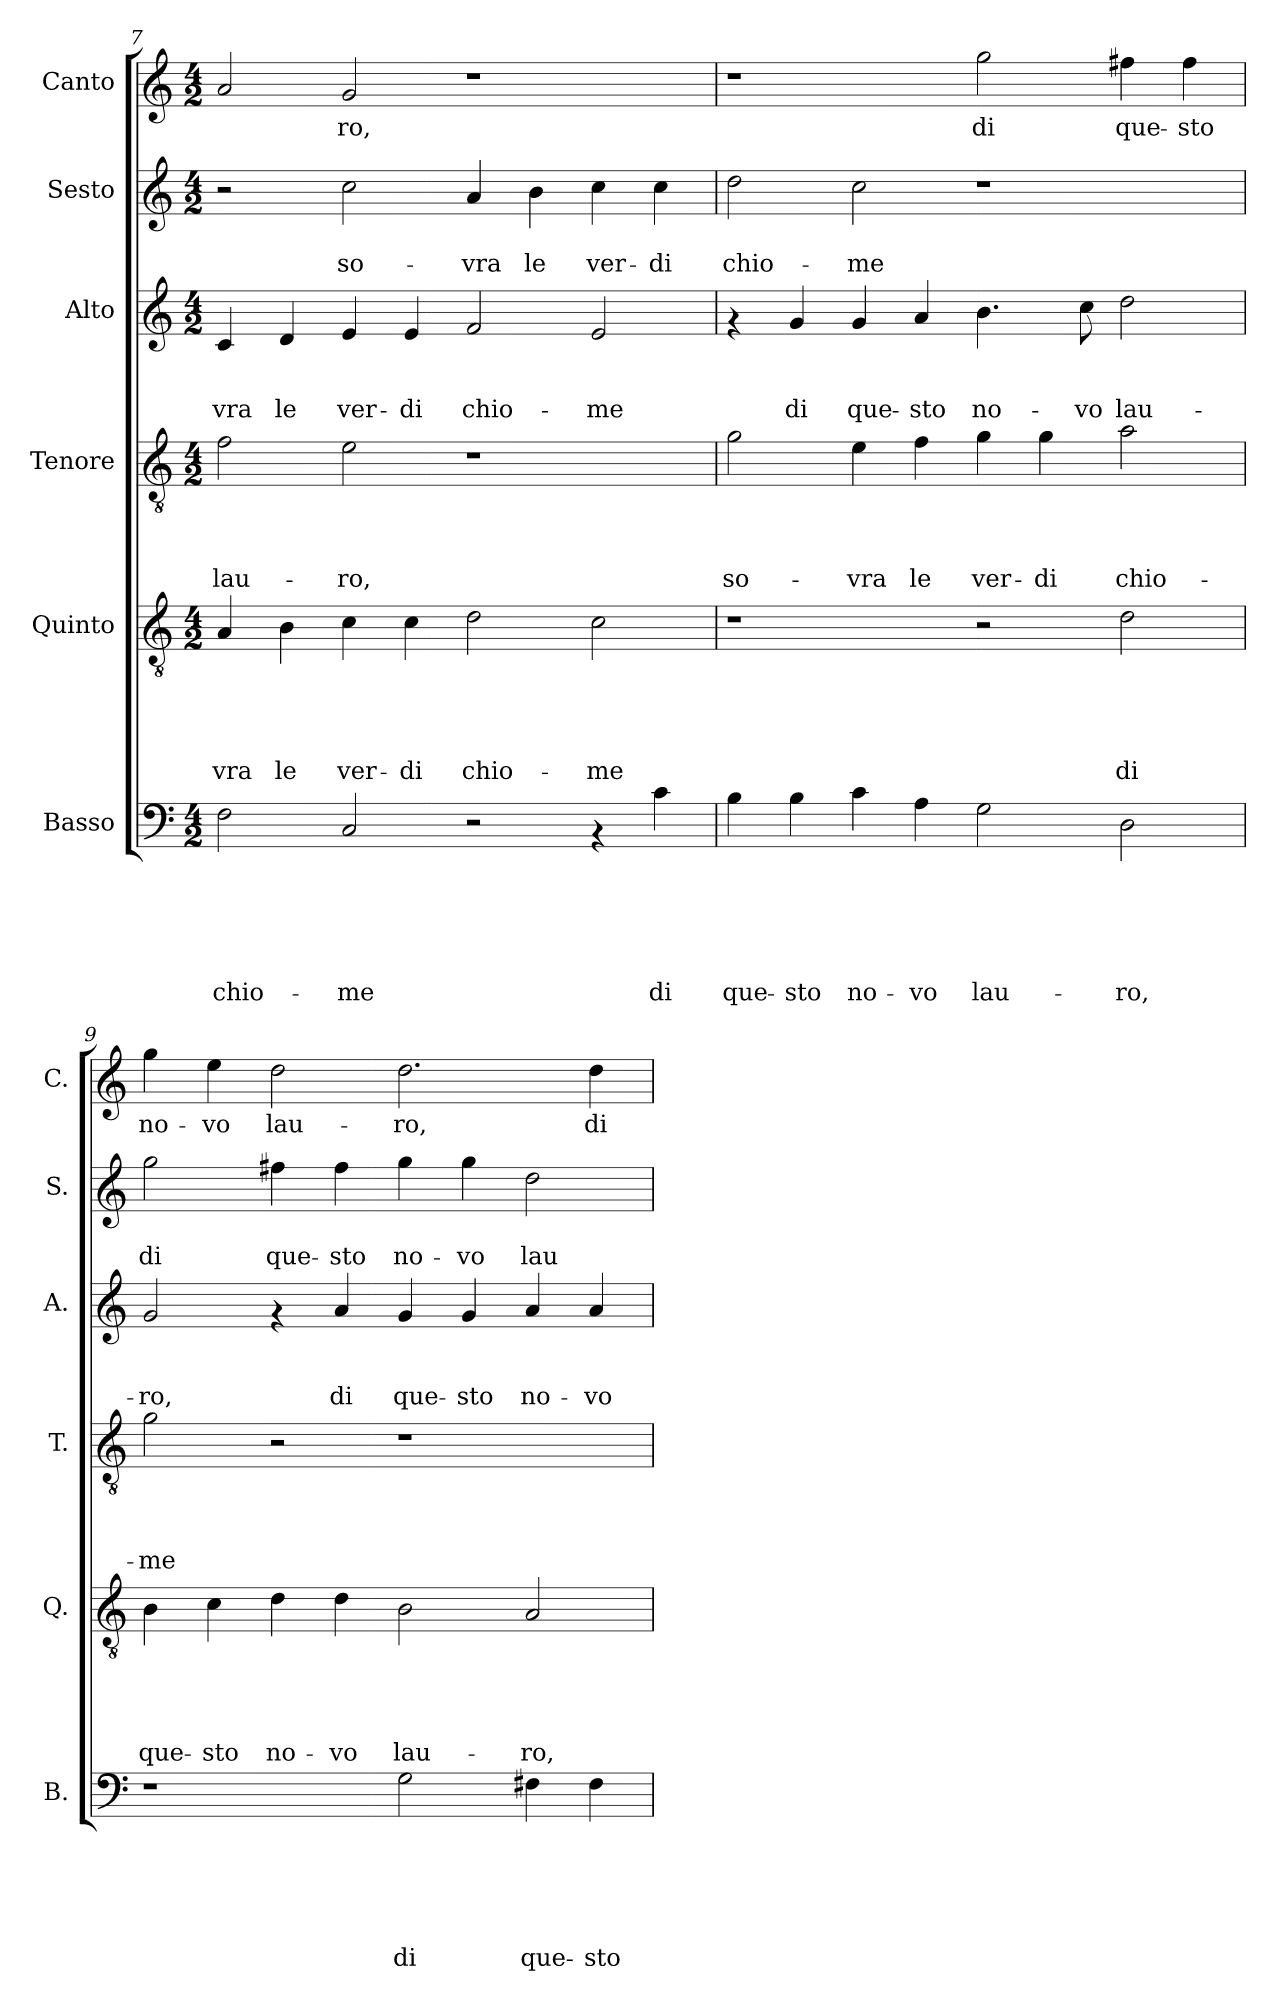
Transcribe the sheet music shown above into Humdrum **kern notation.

**kern	**text	**text	**text	**text	**text	**text	**kern	**text	**text	**text	**text	**text	**kern	**text	**text	**text	**text	**kern	**text	**text	**text	**kern	**text	**text	**kern	**text
*part6	*part6	*part6	*part6	*part6	*part6	*part6	*part5	*part5	*part5	*part5	*part5	*part5	*part4	*part4	*part4	*part4	*part4	*part3	*part3	*part3	*part3	*part2	*part2	*part2	*part1	*part1
*staff6	*staff6	*staff6	*staff6	*staff6	*staff6	*staff6	*staff5	*staff5	*staff5	*staff5	*staff5	*staff5	*staff4	*staff4	*staff4	*staff4	*staff4	*staff3	*staff3	*staff3	*staff3	*staff2	*staff2	*staff2	*staff1	*staff1
*I"Basso	*	*	*	*	*	*	*I"Quinto	*	*	*	*	*	*I"Tenore	*	*	*	*	*I"Alto	*	*	*	*I"Sesto	*	*	*I"Canto	*
*I'B.	*	*	*	*	*	*	*I'Q.	*	*	*	*	*	*I'T.	*	*	*	*	*I'A.	*	*	*	*I'S.	*	*	*I'C.	*
*clefF4	*	*	*	*	*	*	*clefGv2	*	*	*	*	*	*clefGv2	*	*	*	*	*clefG2	*	*	*	*clefG2	*	*	*clefG2	*
*k[]	*	*	*	*	*	*	*k[]	*	*	*	*	*	*k[]	*	*	*	*	*k[]	*	*	*	*k[]	*	*	*k[]	*
*C:	*	*	*	*	*	*	*C:	*	*	*	*	*	*C:	*	*	*	*	*C:	*	*	*	*C:	*	*	*C:	*
*M4/2	*	*	*	*	*	*	*M4/2	*	*	*	*	*	*M4/2	*	*	*	*	*M4/2	*	*	*	*M4/2	*	*	*M4/2	*
=7	=7	=7	=7	=7	=7	=7	=7	=7	=7	=7	=7	=7	=7	=7	=7	=7	=7	=7	=7	=7	=7	=7	=7	=7	=7	=7
!	!	!	!	!	!	!LO:LY:b	!	!	!	!	!	!LO:LY:b	!	!	!	!	!LO:LY:b	!	!	!	!LO:LY:b	!	!	!	!	!
2F\	.	.	.	.	.	chio-	4A/	.	.	.	.	-vra	2f\	.	.	.	lau-	4c/	.	.	-vra	2r	.	.	2a/	.
!	!	!	!	!	!	!	!	!	!	!	!	!LO:LY:b	!	!	!	!	!	!	!	!	!LO:LY:b	!	!	!	!	!
.	.	.	.	.	.	.	4B\	.	.	.	.	le	.	.	.	.	.	4d/	.	.	le	.	.	.	.	.
!	!	!	!	!	!	!LO:LY:b	!	!	!	!	!	!LO:LY:b	!	!	!	!	!LO:LY:b	!	!	!	!LO:LY:b	!	!	!LO:LY:b	!	!LO:LY:b
2C/	.	.	.	.	.	-me	4c\	.	.	.	.	ver-	2e\	.	.	.	-ro,	4e/	.	.	ver-	2cc\	.	so-	2g/	-ro,
!	!	!	!	!	!	!	!	!	!	!	!	!LO:LY:b	!	!	!	!	!	!	!	!	!LO:LY:b	!	!	!	!	!
.	.	.	.	.	.	.	4c\	.	.	.	.	-di	.	.	.	.	.	4e/	.	.	-di	.	.	.	.	.
!	!	!	!	!	!	!	!	!	!	!	!	!LO:LY:b	!	!	!	!	!	!	!	!	!LO:LY:b	!	!	!LO:LY:b	!	!
2r	.	.	.	.	.	.	2d\	.	.	.	.	chio-	1r	.	.	.	.	2f/	.	.	chio-	4a/	.	-vra	1r	.
!	!	!	!	!	!	!	!	!	!	!	!	!	!	!	!	!	!	!	!	!	!	!	!	!LO:LY:b	!	!
.	.	.	.	.	.	.	.	.	.	.	.	.	.	.	.	.	.	.	.	.	.	4b\	.	le	.	.
!	!	!	!	!	!	!	!	!	!	!	!	!LO:LY:b	!	!	!	!	!	!	!	!	!LO:LY:b	!	!	!LO:LY:b	!	!
4rAA	.	.	.	.	.	.	2c\	.	.	.	.	-me	.	.	.	.	.	2e/	.	.	-me	4cc\	.	ver-	.	.
!	!	!	!	!	!	!LO:LY:b	!	!	!	!	!	!	!	!	!	!	!	!	!	!	!	!	!	!LO:LY:b	!	!
4c\	.	.	.	.	.	di	.	.	.	.	.	.	.	.	.	.	.	.	.	.	.	4cc\	.	-di	.	.
!!LO:PB:g=z
=8	=8	=8	=8	=8	=8	=8	=8	=8	=8	=8	=8	=8	=8	=8	=8	=8	=8	=8	=8	=8	=8	=8	=8	=8	=8	=8
!	!	!	!	!	!	!LO:LY:b	!	!	!	!	!	!	!	!	!	!	!LO:LY:b	!	!	!	!	!	!	!LO:LY:b	!	!
4B\	.	.	.	.	.	que-	1r	.	.	.	.	.	2g\	.	.	.	so-	4rf	.	.	.	2dd\	.	chio-	1r	.
!	!	!	!	!	!	!LO:LY:b	!	!	!	!	!	!	!	!	!	!	!	!	!	!	!LO:LY:b	!	!	!	!	!
4B\	.	.	.	.	.	-sto	.	.	.	.	.	.	.	.	.	.	.	4g/	.	.	di	.	.	.	.	.
!	!	!	!	!	!	!LO:LY:b	!	!	!	!	!	!	!	!	!	!	!LO:LY:b	!	!	!	!LO:LY:b	!	!	!LO:LY:b	!	!
4c\	.	.	.	.	.	no-	.	.	.	.	.	.	4e\	.	.	.	-vra	4g/	.	.	que-	2cc\	.	-me	.	.
!	!	!	!	!	!	!LO:LY:b	!	!	!	!	!	!	!	!	!	!	!LO:LY:b	!	!	!	!LO:LY:b	!	!	!	!	!
4A\	.	.	.	.	.	-vo	.	.	.	.	.	.	4f\	.	.	.	le	4a/	.	.	-sto	.	.	.	.	.
!	!	!	!	!	!	!LO:LY:b	!	!	!	!	!	!	!	!	!	!	!LO:LY:b	!	!	!	!LO:LY:b	!	!	!	!	!LO:LY:b
2G\	.	.	.	.	.	lau-	2r	.	.	.	.	.	4g\	.	.	.	ver-	4.b\	.	.	no-	1r	.	.	2gg\	di
!	!	!	!	!	!	!	!	!	!	!	!	!	!	!	!	!	!LO:LY:b	!	!	!	!	!	!	!	!	!
.	.	.	.	.	.	.	.	.	.	.	.	.	4g\	.	.	.	-di	.	.	.	.	.	.	.	.	.
!	!	!	!	!	!	!	!	!	!	!	!	!	!	!	!	!	!	!	!	!	!LO:LY:b	!	!	!	!	!
.	.	.	.	.	.	.	.	.	.	.	.	.	.	.	.	.	.	8cc\	.	.	-vo	.	.	.	.	.
!	!	!	!	!	!	!LO:LY:b	!	!	!	!	!	!LO:LY:b	!	!	!	!	!LO:LY:b	!	!	!	!LO:LY:b	!	!	!	!	!LO:LY:b
2D\	.	.	.	.	.	-ro,	2d\	.	.	.	.	di	2a\	.	.	.	chio-	2dd\	.	.	lau-	.	.	.	4ff#X\	que-
!	!	!	!	!	!	!	!	!	!	!	!	!	!	!	!	!	!	!	!	!	!	!	!	!	!	!LO:LY:b
.	.	.	.	.	.	.	.	.	.	.	.	.	.	.	.	.	.	.	.	.	.	.	.	.	4ff#\	-sto
=9	=9	=9	=9	=9	=9	=9	=9	=9	=9	=9	=9	=9	=9	=9	=9	=9	=9	=9	=9	=9	=9	=9	=9	=9	=9	=9
!	!	!	!	!	!	!	!	!	!	!	!	!LO:LY:b	!	!	!	!	!LO:LY:b	!	!	!	!LO:LY:b	!	!	!LO:LY:b	!	!LO:LY:b
1r	.	.	.	.	.	.	4B\	.	.	.	.	que-	2g\	.	.	.	-me	2g/	.	.	-ro,	2gg\	.	di	4gg\	no-
!	!	!	!	!	!	!	!	!	!	!	!	!LO:LY:b	!	!	!	!	!	!	!	!	!	!	!	!	!	!LO:LY:b
.	.	.	.	.	.	.	4c\	.	.	.	.	-sto	.	.	.	.	.	.	.	.	.	.	.	.	4ee\	-vo
!	!	!	!	!	!	!	!	!	!	!	!	!LO:LY:b	!	!	!	!	!	!	!	!	!	!	!	!LO:LY:b	!	!LO:LY:b
.	.	.	.	.	.	.	4d\	.	.	.	.	no-	2r	.	.	.	.	4rf	.	.	.	4ff#X\	.	que-	2dd\	lau-
!	!	!	!	!	!	!	!	!	!	!	!	!LO:LY:b	!	!	!	!	!	!	!	!	!LO:LY:b	!	!	!LO:LY:b	!	!
.	.	.	.	.	.	.	4d\	.	.	.	.	-vo	.	.	.	.	.	4a/	.	.	di	4ff#\	.	-sto	.	.
!	!	!	!	!	!	!LO:LY:b	!	!	!	!	!	!LO:LY:b	!	!	!	!	!	!	!	!	!LO:LY:b	!	!	!LO:LY:b	!	!LO:LY:b
2G\	.	.	.	.	.	di	2B\	.	.	.	.	lau-	1r	.	.	.	.	4g/	.	.	que-	4gg\	.	no-	2.dd\	-ro,
!	!	!	!	!	!	!	!	!	!	!	!	!	!	!	!	!	!	!	!	!	!LO:LY:b	!	!	!LO:LY:b	!	!
.	.	.	.	.	.	.	.	.	.	.	.	.	.	.	.	.	.	4g/	.	.	-sto	4gg\	.	-vo	.	.
!	!	!	!	!	!	!LO:LY:b	!	!	!	!	!	!LO:LY:b	!	!	!	!	!	!	!	!	!LO:LY:b	!	!	!LO:LY:b	!	!
4F#X\	.	.	.	.	.	que-	2A/	.	.	.	.	-ro,	.	.	.	.	.	4a/	.	.	no-	2dd\	.	lau-	.	.
!	!	!	!	!	!	!LO:LY:b	!	!	!	!	!	!	!	!	!	!	!	!	!	!	!LO:LY:b	!	!	!	!	!LO:LY:b
4F#\	.	.	.	.	.	-sto	.	.	.	.	.	.	.	.	.	.	.	4a/	.	.	-vo	.	.	.	4dd\	di
=	=	=	=	=	=	=	=	=	=	=	=	=	=	=	=	=	=	=	=	=	=	=	=	=	=	=
*-	*-	*-	*-	*-	*-	*-	*-	*-	*-	*-	*-	*-	*-	*-	*-	*-	*-	*-	*-	*-	*-	*-	*-	*-	*-	*-
